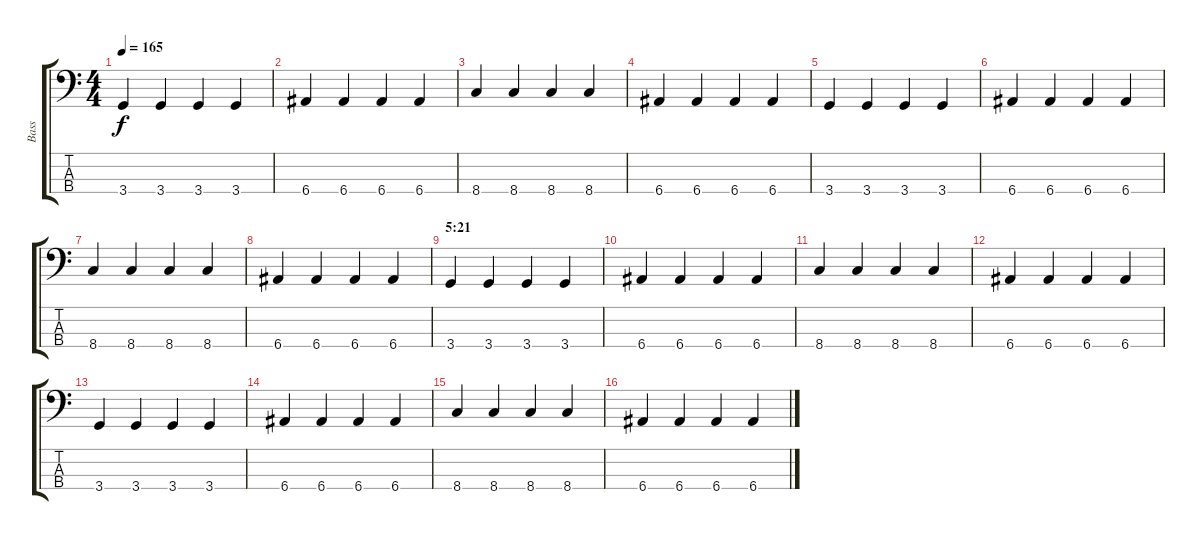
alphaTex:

\track ("Bass" "Bass") {instrument overdrivenguitar}
\staff {score tabs}
\tuning (G2 D2 A1 E1) {hide}
\ts (4 4)
\tempo 165
\clef f4
\ks c
3.4.4{dy f} 3.4.4 3.4.4 3.4.4 |
6.4.4 6.4.4 6.4.4 6.4.4 |
8.4.4 8.4.4 8.4.4 8.4.4 |
6.4.4 6.4.4 6.4.4 6.4.4 |
3.4.4 3.4.4 3.4.4 3.4.4 |
6.4.4 6.4.4 6.4.4 6.4.4 |
8.4.4 8.4.4 8.4.4 8.4.4 |
6.4.4 6.4.4 6.4.4 6.4.4 |
\section ("" "5:21")
3.4.4 3.4.4 3.4.4 3.4.4 |
6.4.4 6.4.4 6.4.4 6.4.4 |
8.4.4 8.4.4 8.4.4 8.4.4 |
6.4.4 6.4.4 6.4.4 6.4.4 |
3.4.4 3.4.4 3.4.4 3.4.4 |
6.4.4 6.4.4 6.4.4 6.4.4 |
8.4.4 8.4.4 8.4.4 8.4.4 |
6.4.4 6.4.4 6.4.4 6.4.4
